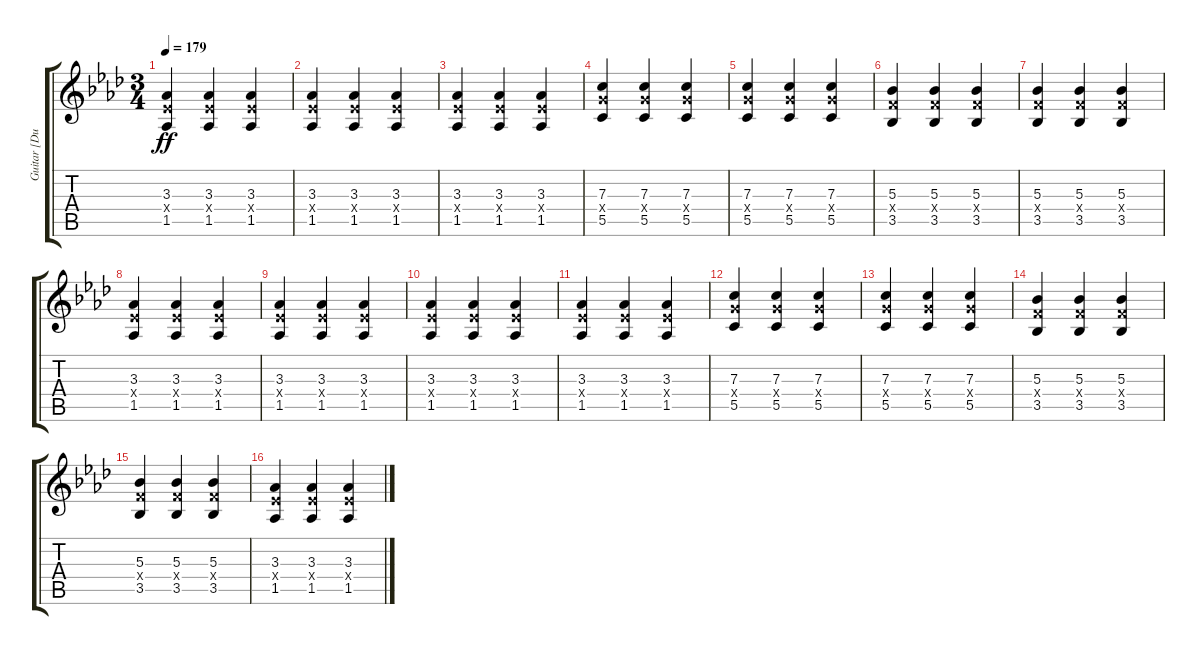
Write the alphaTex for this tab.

\track ("Guitar [Dustin]" "Guitar [Du") {instrument distortionguitar}
\staff {score tabs}
\tuning (D4 A3 F3 C3 G2 C2) {hide}
\ts (3 4)
\tempo 179
\clef g2
\ks ab
(3.3 3.4{x} 1.5).4{dy ff} (3.3 3.4{x} 1.5).4 (3.3 3.4{x} 1.5).4 |
(3.3 3.4{x} 1.5).4 (3.3 3.4{x} 1.5).4 (3.3 3.4{x} 1.5).4 |
(3.3 3.4{x} 1.5).4 (3.3 3.4{x} 1.5).4 (3.3 3.4{x} 1.5).4 |
(7.3 7.4{x} 5.5).4 (7.3 7.4{x} 5.5).4 (7.3 7.4{x} 5.5).4 |
(7.3 7.4{x} 5.5).4 (7.3 7.4{x} 5.5).4 (7.3 7.4{x} 5.5).4 |
(5.3 5.4{x} 3.5).4 (5.3 5.4{x} 3.5).4 (5.3 5.4{x} 3.5).4 |
(5.3 5.4{x} 3.5).4 (5.3 5.4{x} 3.5).4 (5.3 5.4{x} 3.5).4 |
(3.3 3.4{x} 1.5).4 (3.3 3.4{x} 1.5).4 (3.3 3.4{x} 1.5).4 |
(3.3 3.4{x} 1.5).4 (3.3 3.4{x} 1.5).4 (3.3 3.4{x} 1.5).4 |
(3.3 3.4{x} 1.5).4 (3.3 3.4{x} 1.5).4 (3.3 3.4{x} 1.5).4 |
(3.3 3.4{x} 1.5).4 (3.3 3.4{x} 1.5).4 (3.3 3.4{x} 1.5).4 |
(7.3 7.4{x} 5.5).4 (7.3 7.4{x} 5.5).4 (7.3 7.4{x} 5.5).4 |
(7.3 7.4{x} 5.5).4 (7.3 7.4{x} 5.5).4 (7.3 7.4{x} 5.5).4 |
(5.3 5.4{x} 3.5).4 (5.3 5.4{x} 3.5).4 (5.3 5.4{x} 3.5).4 |
(5.3 5.4{x} 3.5).4 (5.3 5.4{x} 3.5).4 (5.3 5.4{x} 3.5).4 |
(3.3 3.4{x} 1.5).4 (3.3 3.4{x} 1.5).4 (3.3 3.4{x} 1.5).4
